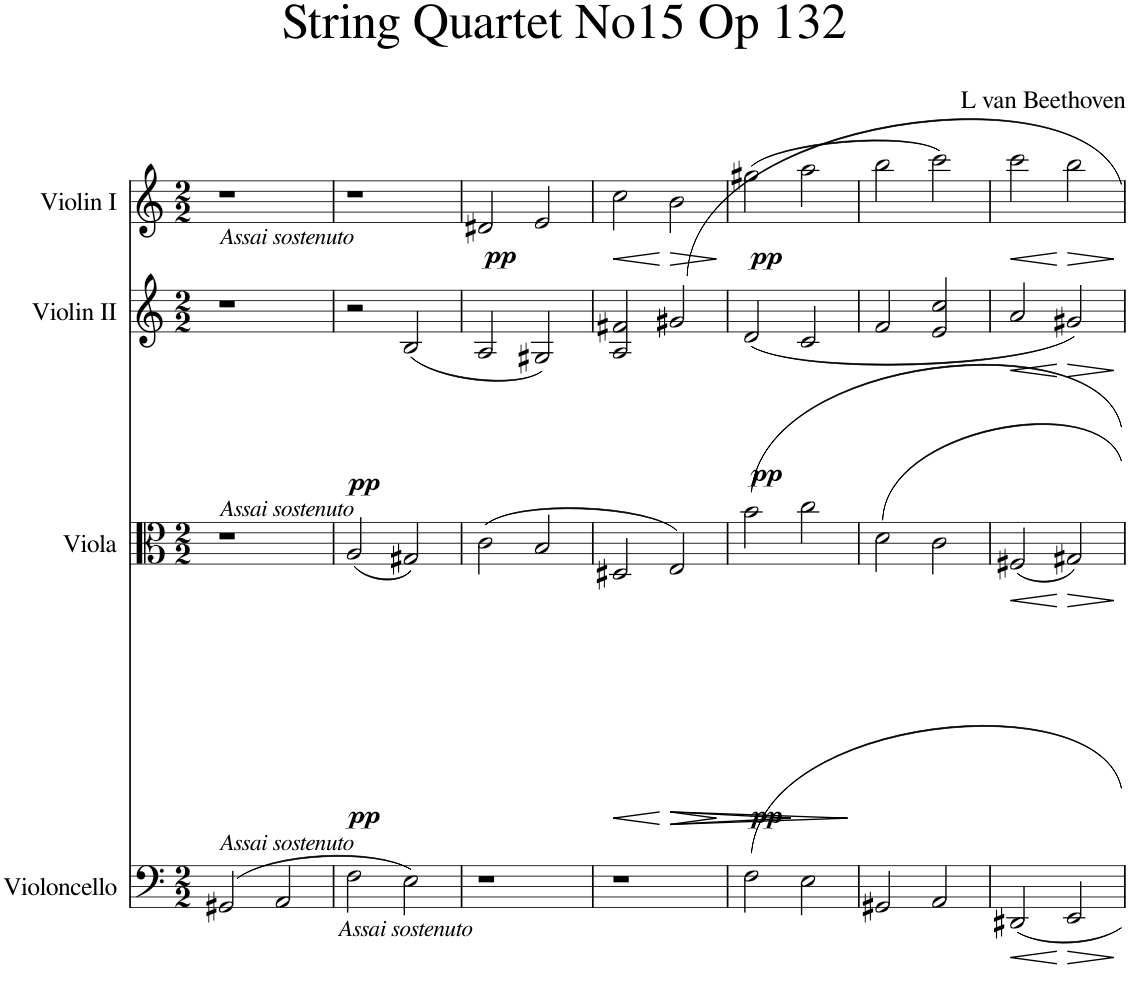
**kern	**dynam	**kern	**dynam	**kern	**dynam	**kern	**dynam
*part4	*part4	*part3	*part3	*part2	*part2	*part1	*part1
*staff4	*staff4	*staff3	*staff3	*staff2	*staff2	*staff1	*staff1
*I"Violoncello	*	*I"Viola	*	*I"Violin II	*	*I"Violin I	*
*I'Vc	*	*I'Vla	*	*I'Vln	*	*I'Vln	*
*clefF4	*	*clefC3	*	*clefG2	*	*clefG2	*
*k[]	*	*k[]	*	*k[]	*	*k[]	*
*M2/2	*	*M2/2	*	*M2/2	*	*M2/2	*
=1	=1	=1	=1	=1	=1	=1	=1
!	!	!	!	!	!	!LO:TX:b:i:t=Assai sostenuto	!
!	!	!	!	!LO:TX:b:i:t=Assai sostenuto	!	!	!
!	!	!LO:TX:b:i:t=Assai sostenuto	!	!	!	!	!
!LO:TX:b:i:t=Assai sostenuto	!	!	!	!	!	!	!
!	!LO:DY:b	!	!	!	!	!	!
(2GG#X/	pp	1r	.	1r	.	1r	.
2AA/	.	.	.	.	.	.	.
=2	=2	=2	=2	=2	=2	=2	=2
!	!	!	!LO:DY:b	!	!LO:DY:b	!	!
2F\	.	(2A/	pp	2r	pp	1r	.
2E\)	.	2G#X/)	.	(2B/	.	.	.
=3	=3	=3	=3	=3	=3	=3	=3
!	!	!	!	!	!	!	!LO:DY:b
1r	.	(2c\	.	2A/	.	2d#X/	pp
.	.	2B/	.	2G#X/)	.	2e/	.
=4	=4	=4	=4	=4	=4	=4	=4
!	!	!	!LO:HP:b	!	!	!	!LO:HP:b
1r	.	2D#X/	<	2A/ 2f#X/	.	2cc\	<
!	!	!	!LO:HP:n=1:b	!	!	!	!LO:HP:n=1:b
.	.	2E/)	[ >	(2g#X/	.	2b\	[ >
.	.	.	]	.	.	.	]
=5	=5	=5	=5	=5	=5	=5	=5
!	!LO:DY:b	!	!LO:HP:b	!	!	!	!
!	!	!	!LO:DY:n=1:b	!	!LO:DY:b	!	!LO:DY:b
2F\	pp	2b\	> pp	2d/	pp	(2gg#X\	pp
!	!	!	!LO:HP:n=1:b	!	!	!	!
2E\	.	2cc\	] >	2c/	.	2aa\	.
.	.	.	]	.	.	.	.
=6	=6	=6	=6	=6	=6	=6	=6
2GG#X/	.	2d\	.	2f/	.	2bb\	.
2AA/	.	2c\	.	2e/ 2cc/	.	2ccc\)	.
=7	=7	=7	=7	=7	=7	=7	=7
!	!LO:HP:b	!	!LO:HP:b	!	!LO:HP:b	!	!LO:HP:b
2DD#X/	<	(2F#X/	<	2a/	<	2ccc\	<
!	!LO:HP:n=1:b	!	!LO:HP:n=1:b	!	!LO:HP:n=1:b	!	!LO:HP:n=1:b
2EE/	[ >	2G#X/)	[ >	2g#X/)	[ >	2bb\	[ >
.	]	.	]	.	]	.	]
=	=	=	=	=	=	=	=
*-	*-	*-	*-	*-	*-	*-	*-
